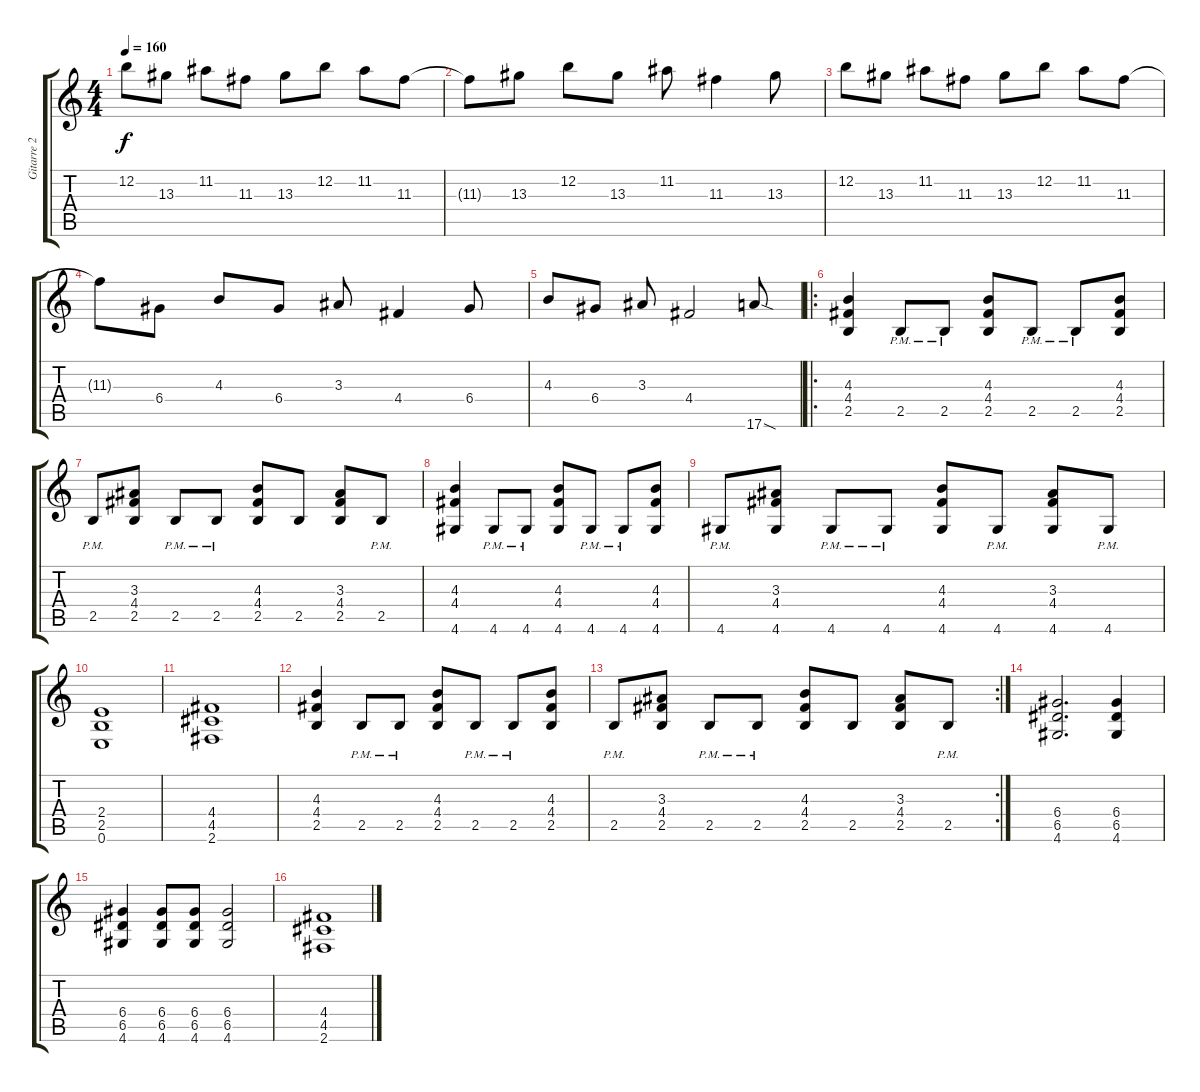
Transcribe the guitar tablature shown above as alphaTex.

\track ("Gitarre 2" "Gitarre 2") {instrument overdrivenguitar}
\staff {score tabs}
\tuning (E4 B3 G3 D3 A2 E2) {hide}
\ts (4 4)
\tempo 160
\clef g2
\ks c
12.2.8{dy f} 13.3.8 11.2.8 11.3.8 13.3.8 12.2.8 11.2.8 11.3.8 |
11.3{t}.8 13.3.8 12.2.8 13.3.8 11.2.8 11.3.4 13.3.8 |
12.2.8 13.3.8 11.2.8 11.3.8 13.3.8 12.2.8 11.2.8 11.3.8 |
11.3{t}.8 6.4.8 4.3.8 6.4.8 3.3.8 4.4.4 6.4.8 |
4.3.8 6.4.8 3.3.8 4.4.2 17.6{sod}.8 |
\ro
(4.3 4.4 2.5).4 2.5{pm}.8 2.5{pm}.8 (4.3 4.4 2.5).8 2.5{pm}.8 2.5{pm}.8 (4.3 4.4 2.5).8 |
2.5{pm}.8 (3.3 4.4 2.5).8 2.5{pm}.8 2.5{pm}.8 (4.3 4.4 2.5).8 2.5.8 (3.3 4.4 2.5).8 2.5{pm}.8 |
(4.3 4.4 4.6).4 4.6{pm}.8 4.6{pm}.8 (4.3 4.4 4.6).8 4.6{pm}.8 4.6{pm}.8 (4.3 4.4 4.6).8 |
4.6{pm}.8 (3.3 4.4 4.6).8 4.6{pm}.8 4.6{pm}.8 (4.3 4.4 4.6).8 4.6{pm}.8 (3.3 4.4 4.6).8 4.6{pm}.8 |
(2.4 2.5 0.6).1 |
(4.4 4.5 2.6).1 |
(4.3 4.4 2.5).4 2.5{pm}.8 2.5{pm}.8 (4.3 4.4 2.5).8 2.5{pm}.8 2.5{pm}.8 (4.3 4.4 2.5).8 |
\rc 2
2.5{pm}.8 (3.3 4.4 2.5).8 2.5{pm}.8 2.5{pm}.8 (4.3 4.4 2.5).8 2.5.8 (3.3 4.4 2.5).8 2.5{pm}.8 |
(6.4 6.5 4.6).2{d} (6.4 6.5 4.6).4 |
(6.4 6.5 4.6).4 (6.4 6.5 4.6).8 (6.4 6.5 4.6).8 (6.4 6.5 4.6).2 |
(4.4 4.5 2.6).1
